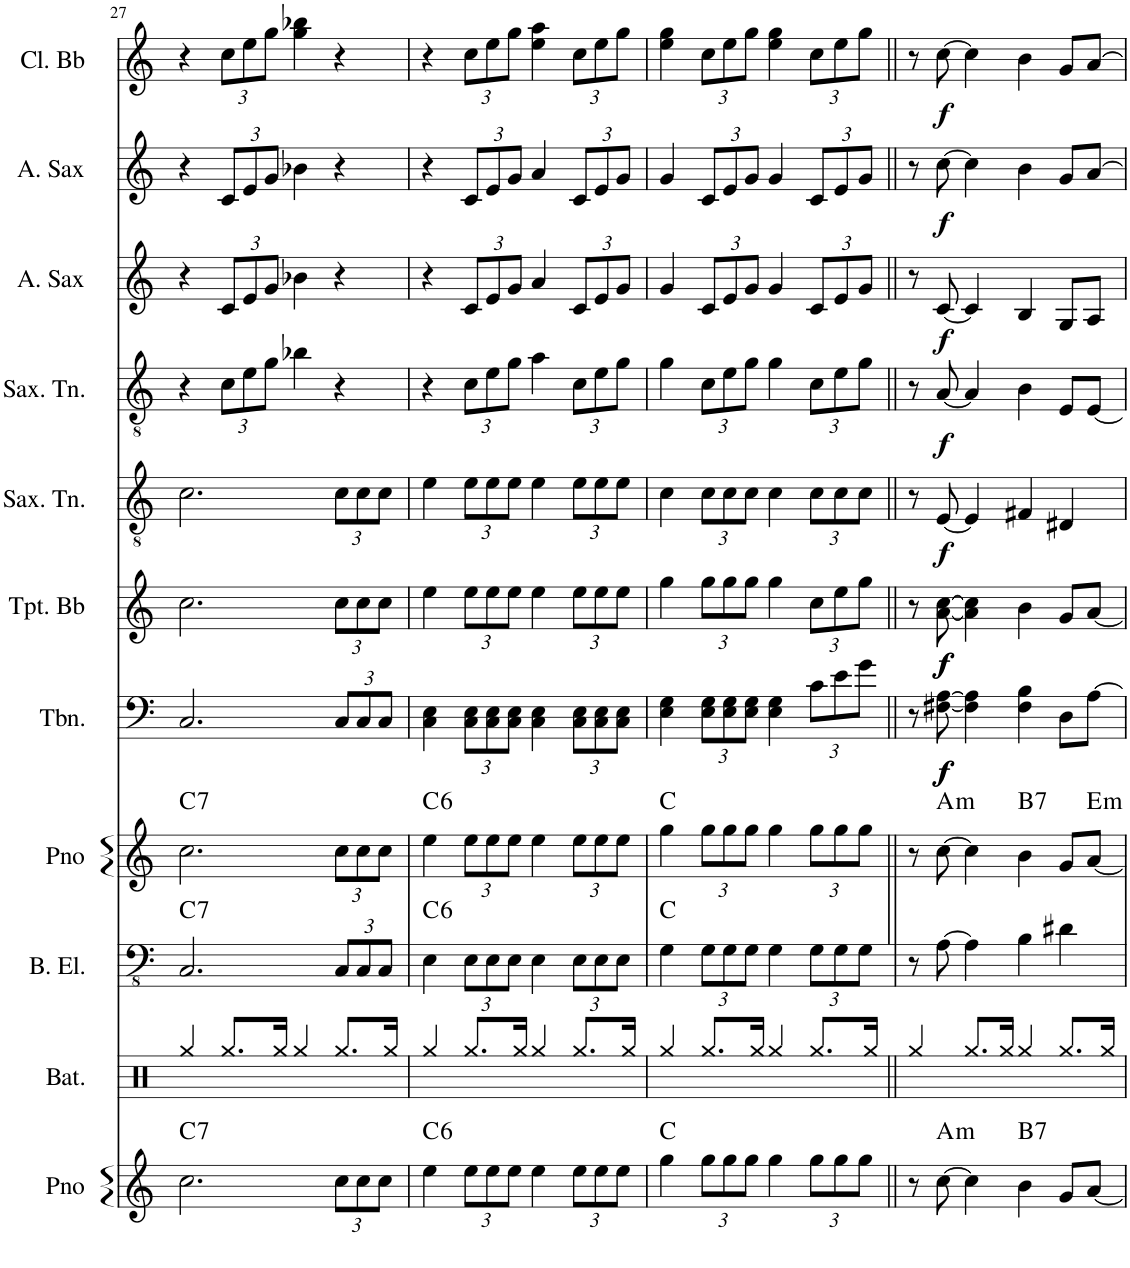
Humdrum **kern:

**kern	**kern	**kern	**harte	**kern	**harte	**kern	**dynam	**kern	**dynam	**kern	**dynam	**kern	**dynam	**kern	**dynam	**kern	**dynam	**kern	**dynam
*part11	*part10	*part9	*part9	*part8	*part8	*part7	*part7	*part6	*part6	*part5	*part5	*part4	*part4	*part3	*part3	*part2	*part2	*part1	*part1
*staff11	*staff10	*staff9	*	*staff8	*	*staff7	*staff7	*staff6	*staff6	*staff5	*staff5	*staff4	*staff4	*staff3	*staff3	*staff2	*staff2	*staff1	*staff1
*I"Piano	*I"Bateria	*I"Baixo elétrico	*	*I"Piano	*	*I"Trombone	*	*I"Trompete Bb	*	*I"Saxofone Tenor	*	*I"Saxofone Tenor	*	*I"Saxofone Alto	*	*I"Saxofone Alto	*	*I"Clarineta Bb	*
*I'Pno	*I'Bat.	*I'B. El.	*	*I'Pno	*	*I'Tbn.	*	*I'Tpt. Bb	*	*I'Sax. Tn.	*	*I'Sax. Tn.	*	*	*	*	*	*I'Cl. Bb	*
!!LO:PB:g=z
*clefG2	*clefX	*clefFv4	*	*clefG2	*	*clefF4	*	*clefG2	*	*clefGv2	*	*clefGv2	*	*clefG2	*	*clefG2	*	*clefG2	*
*	*	*	*	*	*	*	*	*ITrd1c2	*	*ITrd8c14	*	*ITrd8c14	*	*ITrd5c9	*	*ITrd5c9	*	*ITrd1c2	*
*k[]	*k[]	*k[]	*	*k[]	*	*k[]	*	*k[]	*	*k[]	*	*k[]	*	*k[]	*	*k[]	*	*k[]	*
*M4/4	*M4/4	*M4/4	*	*M4/4	*	*M4/4	*	*M4/4	*	*M4/4	*	*M4/4	*	*M4/4	*	*M4/4	*	*M4/4	*
=27	=27	=27	=27	=27	=27	=27	=27	=27	=27	=27	=27	=27	=27	=27	=27	=27	=27	=27	=27
!	!	!	!LO:H:kt=7	!	!LO:H:kt=7	!	!	!	!	!	!	!	!	!	!	!	!	!	!
2.cc\	4Rgg/	2.CC/	C:7	2.cc\	C:7	2.C/	.	2.cc\	.	2.c\	.	4r	.	4r	.	4r	.	4r	.
*	*	*	*	*	*	*	*	*	*	*	*	*Xbrackettup	*	*Xbrackettup	*	*Xbrackettup	*	*Xbrackettup	*
.	8.Rgg/L	.	.	.	.	.	.	.	.	.	.	12c\L	.	12c/L	.	12c/L	.	12cc\L	.
.	.	.	.	.	.	.	.	.	.	.	.	12e\	.	12e/	.	12e/	.	12ee\	.
.	.	.	.	.	.	.	.	.	.	.	.	12g\J	.	12g/J	.	12g/J	.	12gg\J	.
.	16Rgg/Jk	.	.	.	.	.	.	.	.	.	.	.	.	.	.	.	.	.	.
.	4Rgg/	.	.	.	.	.	.	.	.	.	.	4b-X\	.	4b-X\	.	4b-X\	.	4gg\ 4bb-X\	.
*Xbrackettup	*	*Xbrackettup	*	*Xbrackettup	*	*Xbrackettup	*	*Xbrackettup	*	*Xbrackettup	*	*	*	*	*	*	*	*	*
12cc\L	8.Rgg/L	12CC/L	.	12cc\L	.	12C/L	.	12cc\L	.	12c\L	.	4r	.	4r	.	4r	.	4r	.
12cc\	.	12CC/	.	12cc\	.	12C/	.	12cc\	.	12c\	.	.	.	.	.	.	.	.	.
12cc\J	.	12CC/J	.	12cc\J	.	12C/J	.	12cc\J	.	12c\J	.	.	.	.	.	.	.	.	.
.	16Rgg/Jk	.	.	.	.	.	.	.	.	.	.	.	.	.	.	.	.	.	.
=28	=28	=28	=28	=28	=28	=28	=28	=28	=28	=28	=28	=28	=28	=28	=28	=28	=28	=28	=28
!	!	!	!LO:H:kt=6	!	!LO:H:kt=6	!	!	!	!	!	!	!	!	!	!	!	!	!	!
4ee\	4Rgg/	4EE\	C:maj6	4ee\	C:maj6	4C\ 4E\	.	4ee\	.	4e\	.	4r	.	4r	.	4r	.	4r	.
12ee\L	8.Rgg/L	12EE\L	.	12ee\L	.	12C\ 12E\L	.	12ee\L	.	12e\L	.	12c\L	.	12c/L	.	12c/L	.	12cc\L	.
12ee\	.	12EE\	.	12ee\	.	12C\ 12E\	.	12ee\	.	12e\	.	12e\	.	12e/	.	12e/	.	12ee\	.
12ee\J	.	12EE\J	.	12ee\J	.	12C\ 12E\J	.	12ee\J	.	12e\J	.	12g\J	.	12g/J	.	12g/J	.	12gg\J	.
.	16Rgg/Jk	.	.	.	.	.	.	.	.	.	.	.	.	.	.	.	.	.	.
4ee\	4Rgg/	4EE\	.	4ee\	.	4C\ 4E\	.	4ee\	.	4e\	.	4a\	.	4a/	.	4a/	.	4ee\ 4aa\	.
12ee\L	8.Rgg/L	12EE\L	.	12ee\L	.	12C\ 12E\L	.	12ee\L	.	12e\L	.	12c\L	.	12c/L	.	12c/L	.	12cc\L	.
12ee\	.	12EE\	.	12ee\	.	12C\ 12E\	.	12ee\	.	12e\	.	12e\	.	12e/	.	12e/	.	12ee\	.
12ee\J	.	12EE\J	.	12ee\J	.	12C\ 12E\J	.	12ee\J	.	12e\J	.	12g\J	.	12g/J	.	12g/J	.	12gg\J	.
.	16Rgg/Jk	.	.	.	.	.	.	.	.	.	.	.	.	.	.	.	.	.	.
=29	=29	=29	=29	=29	=29	=29	=29	=29	=29	=29	=29	=29	=29	=29	=29	=29	=29	=29	=29
4gg\	4Rgg/	4GG\	C:maj	4gg\	C:maj	4E\ 4G\	.	4gg\	.	4c\	.	4g\	.	4g/	.	4g/	.	4ee\ 4gg\	.
12gg\L	8.Rgg/L	12GG\L	.	12gg\L	.	12E\ 12G\L	.	12gg\L	.	12c\L	.	12c\L	.	12c/L	.	12c/L	.	12cc\L	.
12gg\	.	12GG\	.	12gg\	.	12E\ 12G\	.	12gg\	.	12c\	.	12e\	.	12e/	.	12e/	.	12ee\	.
12gg\J	.	12GG\J	.	12gg\J	.	12E\ 12G\J	.	12gg\J	.	12c\J	.	12g\J	.	12g/J	.	12g/J	.	12gg\J	.
.	16Rgg/Jk	.	.	.	.	.	.	.	.	.	.	.	.	.	.	.	.	.	.
4gg\	4Rgg/	4GG\	.	4gg\	.	4E\ 4G\	.	4gg\	.	4c\	.	4g\	.	4g/	.	4g/	.	4ee\ 4gg\	.
12gg\L	8.Rgg/L	12GG\L	.	12gg\L	.	12c\L	.	12cc\L	.	12c\L	.	12c\L	.	12c/L	.	12c/L	.	12cc\L	.
12gg\	.	12GG\	.	12gg\	.	12e\	.	12ee\	.	12c\	.	12e\	.	12e/	.	12e/	.	12ee\	.
12gg\J	.	12GG\J	.	12gg\J	.	12g\J	.	12gg\J	.	12c\J	.	12g\J	.	12g/J	.	12g/J	.	12gg\J	.
.	16Rgg/Jk	.	.	.	.	.	.	.	.	.	.	.	.	.	.	.	.	.	.
=30||	=30||	=30||	=30||	=30||	=30||	=30||	=30||	=30||	=30||	=30||	=30||	=30||	=30||	=30||	=30||	=30||	=30||	=30||	=30||
8r	4Rgg/	8r	.	8r	.	8r	.	8r	.	8r	.	8r	.	8r	.	8r	.	8r	.
!	!	!	!	!	!	!	!LO:DY:b	!	!	!	!	!	!	!	!	!	!	!	!
!	!	!	!	!	!	!	!LO:DY:n=1:b	!	!LO:DY:b	!	!	!	!	!	!	!	!	!	!
!	!	!	!	!	!LO:H:kt=m	!	!	!	!LO:DY:n=1:b	!	!LO:DY:b	!	!LO:DY:b	!	!LO:DY:b	!	!LO:DY:b	!	!LO:DY:b
[8cc\	.	[8AA\	.	[8cc\	A:min	[8F#X\ [8A\	f f	[8a\ [8cc\	f f	[8E/	f	[8A/	f	[8c/	f	[8cc\	f	[8cc\	f
4cc\]	8.Rgg/L	4AA\]	.	4cc\]	.	4F#\] 4A\]	.	4a\] 4cc\]	.	4E/]	.	4A/]	.	4c/]	.	4cc\]	.	4cc\]	.
.	16Rgg/Jk	.	.	.	.	.	.	.	.	.	.	.	.	.	.	.	.	.	.
!	!	!	!	!	!LO:H:kt=7	!	!	!	!	!	!	!	!	!	!	!	!	!	!
4b\	4Rgg/	4BB\	.	4b\	B:7	4F#\ 4B\	.	4b\	.	4F#X/	.	4B\	.	4B/	.	4b\	.	4b\	.
8g/L	8.Rgg/L	4D#X\	.	8g/L	.	8D\L	.	8g/L	.	4D#X/	.	8E/L	.	8G/L	.	8g/L	.	8g/L	.
!	!	!	!	!	!LO:H:kt=m	!	!	!	!	!	!	!	!	!	!	!	!	!	!
[8a/J	.	.	.	[8a/J	E:min	[8A\J	.	[8a/J	.	.	.	[8E/J	.	8A/J	.	[8a/J	.	[8a/J	.
.	16Rgg/Jk	.	.	.	.	.	.	.	.	.	.	.	.	.	.	.	.	.	.
=	=	=	=	=	=	=	=	=	=	=	=	=	=	=	=	=	=	=	=
*-	*-	*-	*-	*-	*-	*-	*-	*-	*-	*-	*-	*-	*-	*-	*-	*-	*-	*-	*-
